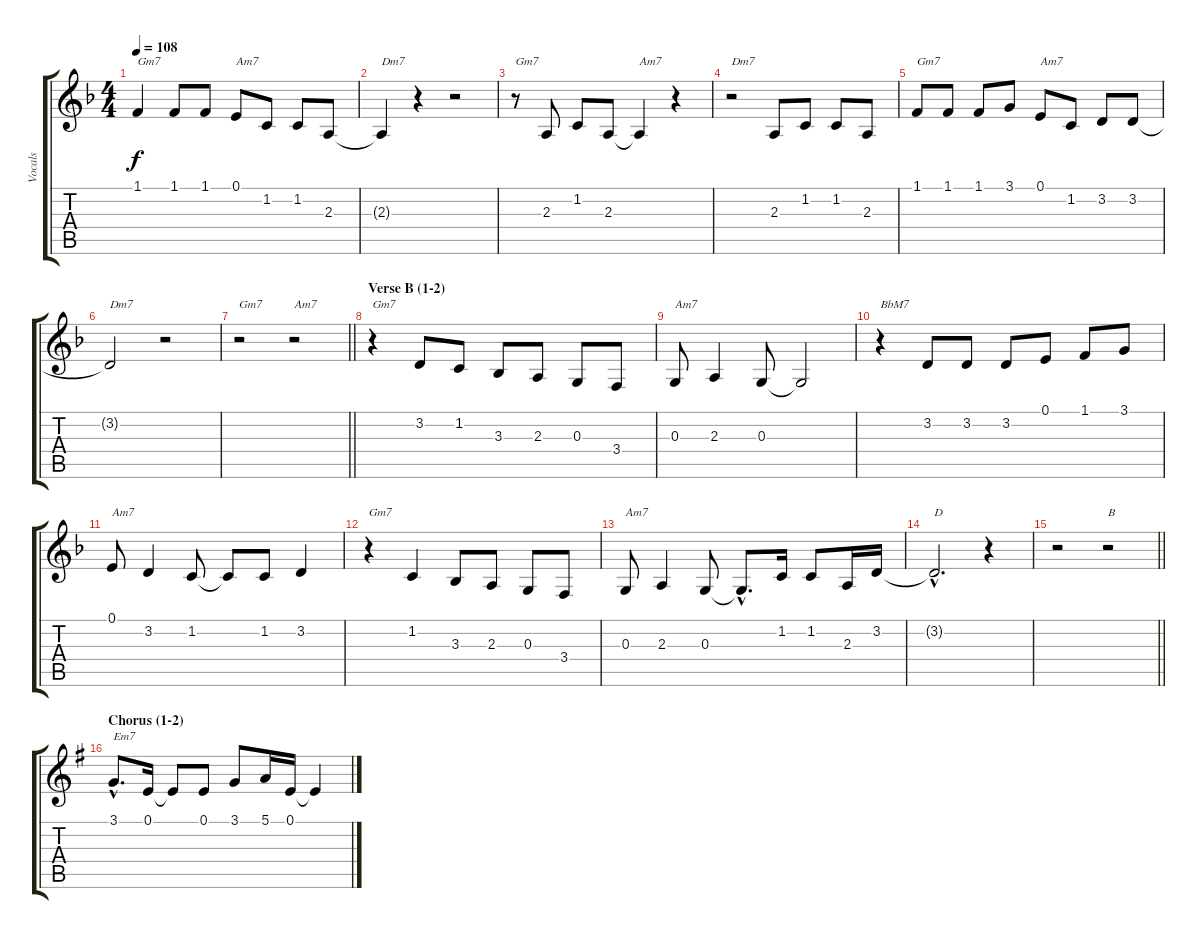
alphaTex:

\track ("Vocals" "Vocals") {instrument sopranosax}
\staff {score tabs}
\tuning (E4 B3 G3 D3 A2 E2) {hide}
\ts (4 4)
\tempo 108
\clef g2
\ks dminor
1.1.4{txt "Gm7" dy f} 1.1.8 1.1.8 0.1.8{txt "Am7"} 1.2.8 1.2.8 2.3.8 |
2.3{t}.4{txt "Dm7"} r.4 r.2 |
r.8{txt "Gm7"} 2.3.8 1.2.8 2.3.8 2.3{t}.4{txt "Am7"} r.4 |
r.2{txt "Dm7"} 2.3.8 1.2.8 1.2.8 2.3.8 |
1.1.8{txt "Gm7"} 1.1.8 1.1.8 3.1.8 0.1.8{txt "Am7"} 1.2.8 3.2.8 3.2.8 |
3.2{t}.2{txt "Dm7"} r.2 |
\barLineRight lightlight
r.2{txt "Gm7"} r.2{txt "Am7"} |
\section ("" "Verse B (1-2)")
r.4{txt "Gm7"} 3.2.8 1.2.8 3.3.8 2.3.8 0.3.8 3.4.8 |
0.3.8{txt "Am7"} 2.3.4 0.3.8 0.3{t}.2 |
r.4{txt "BbM7"} 3.2.8 3.2.8 3.2.8 0.1.8 1.1.8 3.1.8 |
0.1.8{txt "Am7"} 3.2.4 1.2.8 1.2{t}.8 1.2.8 3.2.4 |
r.4{txt "Gm7"} 1.2.4 3.3.8 2.3.8 0.3.8 3.4.8 |
0.3.8{txt "Am7"} 2.3.4 0.3.8 0.3{hac t}.8{d} 1.2.16 1.2.8 2.3.16 3.2.16 |
3.2{hac t}.2{d txt "D"} r.4 |
\barLineRight lightlight
r.2 r.2{txt "B"} |
\section ("" "Chorus (1-2)")
\ks eminor
3.1{hac}.8{d txt "Em7"} 0.1.16 0.1{t}.8 0.1.8 3.1.8 5.1.16 0.1.16 0.1{t}.4
